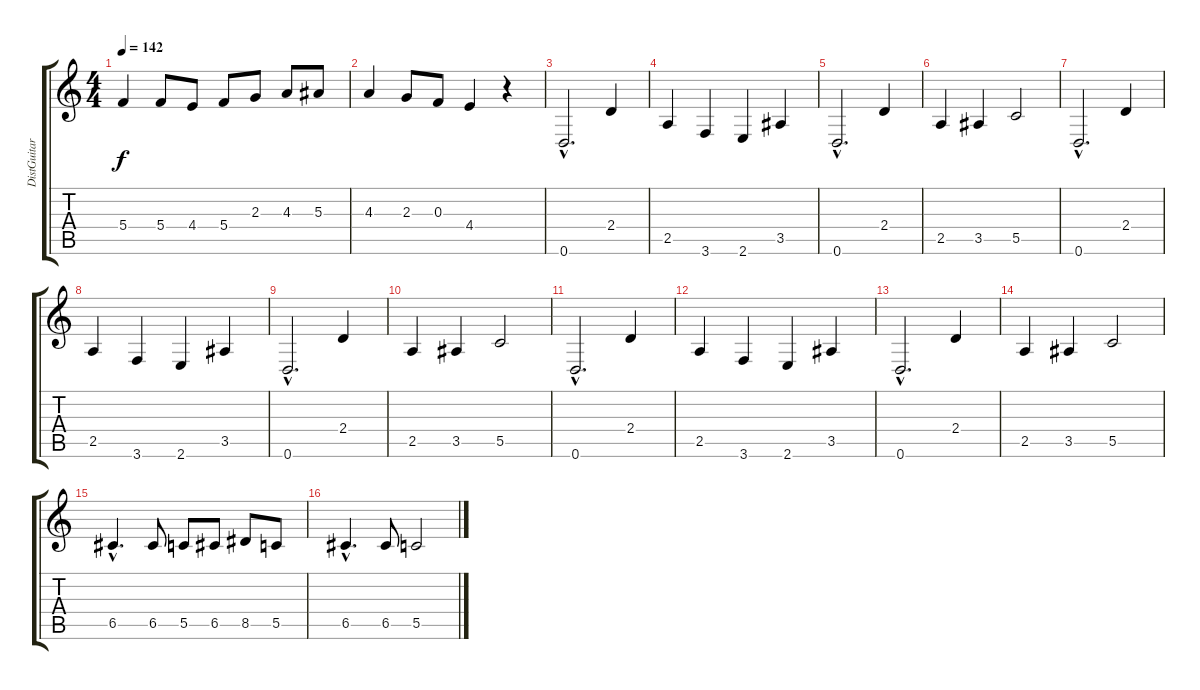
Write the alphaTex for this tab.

\track ("DistGuitar1" "DistGuitar") {instrument distortionguitar}
\staff {score tabs}
\tuning (D4 A3 F3 C3 G2 D2) {hide}
\ts (4 4)
\tempo 142
\clef g2
\ks c
5.4.4{dy f} 5.4.8 4.4.8 5.4.8 2.3.8 4.3.8 5.3.8 |
4.3.4 2.3.8 0.3.8 4.4.4 r.4 |
0.6{hac}.2{d} 2.4.4 |
2.5.4 3.6.4 2.6.4 3.5.4 |
0.6{hac}.2{d} 2.4.4 |
2.5.4 3.5.4 5.5.2 |
0.6{hac}.2{d} 2.4.4 |
2.5.4 3.6.4 2.6.4 3.5.4 |
0.6{hac}.2{d} 2.4.4 |
2.5.4 3.5.4 5.5.2 |
0.6{hac}.2{d} 2.4.4 |
2.5.4 3.6.4 2.6.4 3.5.4 |
0.6{hac}.2{d} 2.4.4 |
2.5.4 3.5.4 5.5.2 |
6.5{hac}.4{d} 6.5.8 5.5.8 6.5.8 8.5.8 5.5.8 |
6.5{hac}.4{d} 6.5.8 5.5.2
